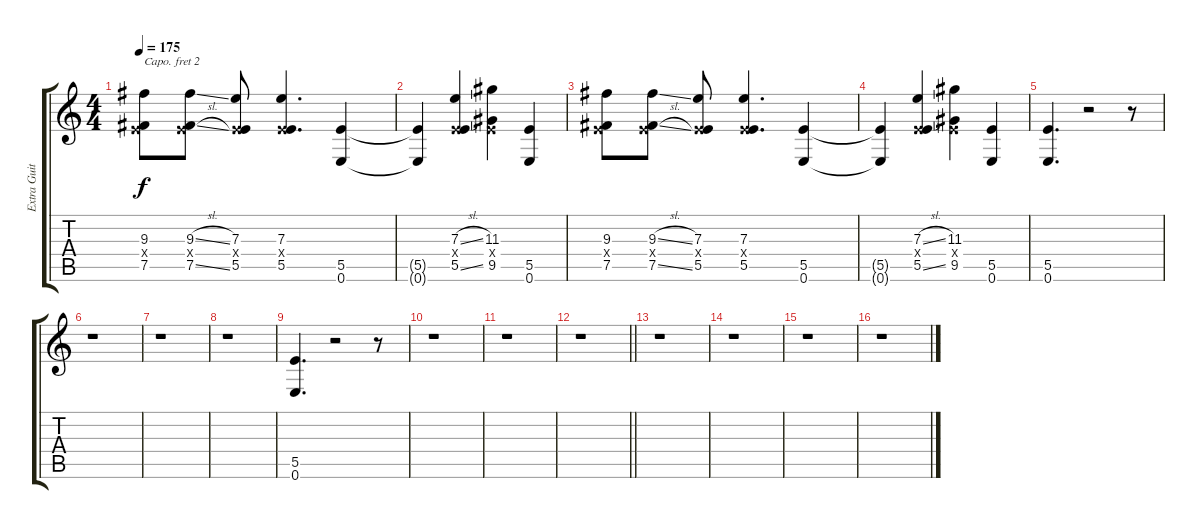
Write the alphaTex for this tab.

\track ("Extra Guitar" "Extra Guit") {instrument distortionguitar}
\staff {score tabs}
\capo 2
\tuning (E4 B3 G3 D3 A2 D2) {hide}
\ts (4 4)
\tempo 175
\clef g2
\ks c
(9.3 0.4{x} 7.5).8{dy f} (9.3{sl} 0.4{x} 7.5{sl}).8 (7.3 0.4{x} 5.5).8 (7.3 0.4{x} 5.5).4{d} (5.5 0.6).4 |
(5.5{t} 0.6{t}).4 (7.3{sl} 0.4{x} 5.5{sl}).4 (11.3 0.4{x} 9.5).4 (5.5 0.6).4 |
(9.3 0.4{x} 7.5).8 (9.3{sl} 0.4{x} 7.5{sl}).8 (7.3 0.4{x} 5.5).8 (7.3 0.4{x} 5.5).4{d} (5.5 0.6).4 |
(5.5{t} 0.6{t}).4 (7.3{sl} 0.4{x} 5.5{sl}).4 (11.3 0.4{x} 9.5).4 (5.5 0.6).4 |
(5.5 0.6).4{d} r.2 r.8 |
r.1 |
r.1 |
r.1 |
(5.5 0.6).4{d} r.2 r.8 |
r.1 |
r.1 |
\barLineRight lightlight
r.1 |
r.1 |
r.1 |
r.1 |
r.1
